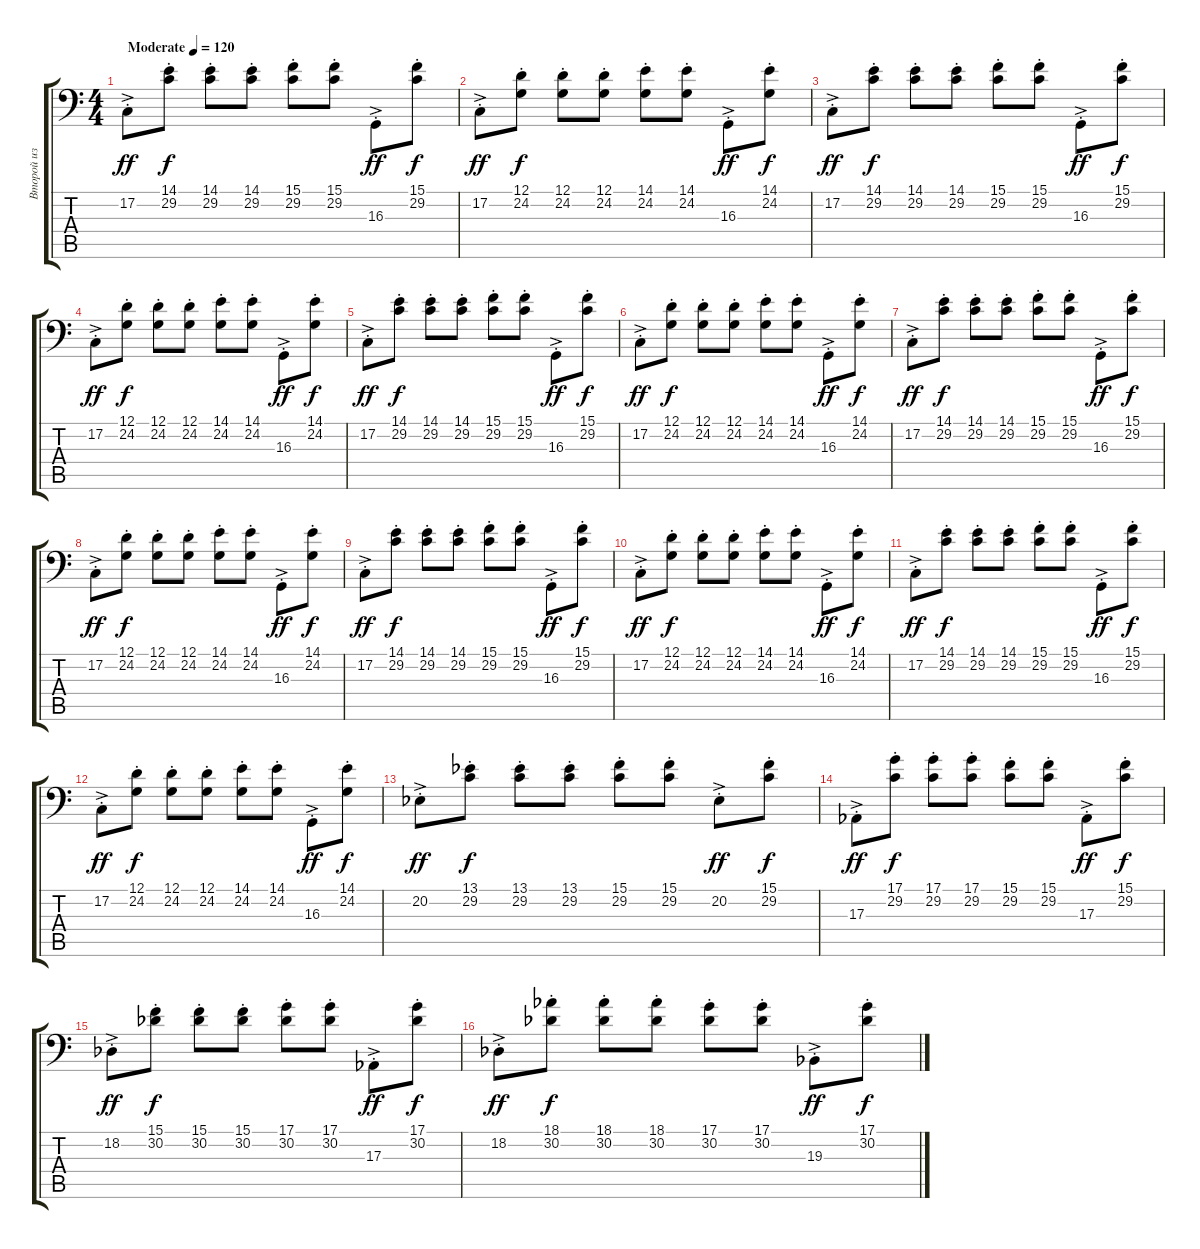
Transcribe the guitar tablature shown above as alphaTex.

\track ("Второй из них" "Второй из ") {instrument acousticgrandpiano}
\staff {score tabs}
\tuning (D3 G1 Eb1 Bb0 F0 C0) {hide}
\ts (4 4)
\tempo (120 "Moderate")
\clef f4
\ks c
17.2{ac st}.8{dy ff instrument acousticgrandpiano} (14.1{st} 29.2{st}).8{dy f} (14.1{st} 29.2{st}).8 (14.1{st} 29.2{st}).8 (15.1{st} 29.2{st}).8 (15.1{st} 29.2{st}).8 16.3{ac st}.8{dy ff} (15.1{st} 29.2{st}).8{dy f} |
17.2{ac st}.8{dy ff} (12.1{st} 24.2{st}).8{dy f} (12.1{st} 24.2{st}).8 (12.1{st} 24.2{st}).8 (14.1{st} 24.2{st}).8 (14.1{st} 24.2{st}).8 16.3{ac st}.8{dy ff} (14.1{st} 24.2{st}).8{dy f} |
17.2{ac st}.8{dy ff} (14.1{st} 29.2{st}).8{dy f} (14.1{st} 29.2{st}).8 (14.1{st} 29.2{st}).8 (15.1{st} 29.2{st}).8 (15.1{st} 29.2{st}).8 16.3{ac st}.8{dy ff} (15.1{st} 29.2{st}).8{dy f} |
17.2{ac st}.8{dy ff} (12.1{st} 24.2{st}).8{dy f} (12.1{st} 24.2{st}).8 (12.1{st} 24.2{st}).8 (14.1{st} 24.2{st}).8 (14.1{st} 24.2{st}).8 16.3{ac st}.8{dy ff} (14.1{st} 24.2{st}).8{dy f} |
17.2{ac st}.8{dy ff} (14.1{st} 29.2{st}).8{dy f} (14.1{st} 29.2{st}).8 (14.1{st} 29.2{st}).8 (15.1{st} 29.2{st}).8 (15.1{st} 29.2{st}).8 16.3{ac st}.8{dy ff} (15.1{st} 29.2{st}).8{dy f} |
17.2{ac st}.8{dy ff} (12.1{st} 24.2{st}).8{dy f} (12.1{st} 24.2{st}).8 (12.1{st} 24.2{st}).8 (14.1{st} 24.2{st}).8 (14.1{st} 24.2{st}).8 16.3{ac st}.8{dy ff} (14.1{st} 24.2{st}).8{dy f} |
17.2{ac st}.8{dy ff} (14.1{st} 29.2{st}).8{dy f} (14.1{st} 29.2{st}).8 (14.1{st} 29.2{st}).8 (15.1{st} 29.2{st}).8 (15.1{st} 29.2{st}).8 16.3{ac st}.8{dy ff} (15.1{st} 29.2{st}).8{dy f} |
17.2{ac st}.8{dy ff} (12.1{st} 24.2{st}).8{dy f} (12.1{st} 24.2{st}).8 (12.1{st} 24.2{st}).8 (14.1{st} 24.2{st}).8 (14.1{st} 24.2{st}).8 16.3{ac st}.8{dy ff} (14.1{st} 24.2{st}).8{dy f} |
17.2{ac st}.8{dy ff} (14.1{st} 29.2{st}).8{dy f} (14.1{st} 29.2{st}).8 (14.1{st} 29.2{st}).8 (15.1{st} 29.2{st}).8 (15.1{st} 29.2{st}).8 16.3{ac st}.8{dy ff} (15.1{st} 29.2{st}).8{dy f} |
17.2{ac st}.8{dy ff} (12.1{st} 24.2{st}).8{dy f} (12.1{st} 24.2{st}).8 (12.1{st} 24.2{st}).8 (14.1{st} 24.2{st}).8 (14.1{st} 24.2{st}).8 16.3{ac st}.8{dy ff} (14.1{st} 24.2{st}).8{dy f} |
17.2{ac st}.8{dy ff} (14.1{st} 29.2{st}).8{dy f} (14.1{st} 29.2{st}).8 (14.1{st} 29.2{st}).8 (15.1{st} 29.2{st}).8 (15.1{st} 29.2{st}).8 16.3{ac st}.8{dy ff} (15.1{st} 29.2{st}).8{dy f} |
17.2{ac st}.8{dy ff} (12.1{st} 24.2{st}).8{dy f} (12.1{st} 24.2{st}).8 (12.1{st} 24.2{st}).8 (14.1{st} 24.2{st}).8 (14.1{st} 24.2{st}).8 16.3{ac st}.8{dy ff} (14.1{st} 24.2{st}).8{dy f} |
20.2{ac st acc b}.8{dy ff} (13.1{st acc b} 29.2{st}).8{dy f} (13.1{st acc b} 29.2{st}).8 (13.1{st acc b} 29.2{st}).8 (15.1{st} 29.2{st}).8 (15.1{st} 29.2{st}).8 20.2{ac st acc b}.8{dy ff} (15.1{st} 29.2{st}).8{dy f} |
17.3{ac st acc b}.8{dy ff} (17.1{st} 29.2{st}).8{dy f} (17.1{st} 29.2{st}).8 (17.1{st} 29.2{st}).8 (15.1{st} 29.2{st}).8 (15.1{st} 29.2{st}).8 17.3{ac st acc b}.8{dy ff} (15.1{st} 29.2{st}).8{dy f} |
18.2{ac st acc b}.8{dy ff} (15.1{st} 30.2{st acc b}).8{dy f} (15.1{st} 30.2{st acc b}).8 (15.1{st} 30.2{st acc b}).8 (17.1{st} 30.2{st acc b}).8 (17.1{st} 30.2{st acc b}).8 17.3{ac st acc b}.8{dy ff} (17.1{st} 30.2{st acc b}).8{dy f} |
18.2{ac st acc b}.8{dy ff} (18.1{st acc b} 30.2{st acc b}).8{dy f} (18.1{st acc b} 30.2{st acc b}).8 (18.1{st acc b} 30.2{st acc b}).8 (17.1{st} 30.2{acc b}).8 (17.1{st} 30.2{acc b}).8 19.3{ac st acc b}.8{dy ff} (17.1{st} 30.2{st acc b}).8{dy f}
